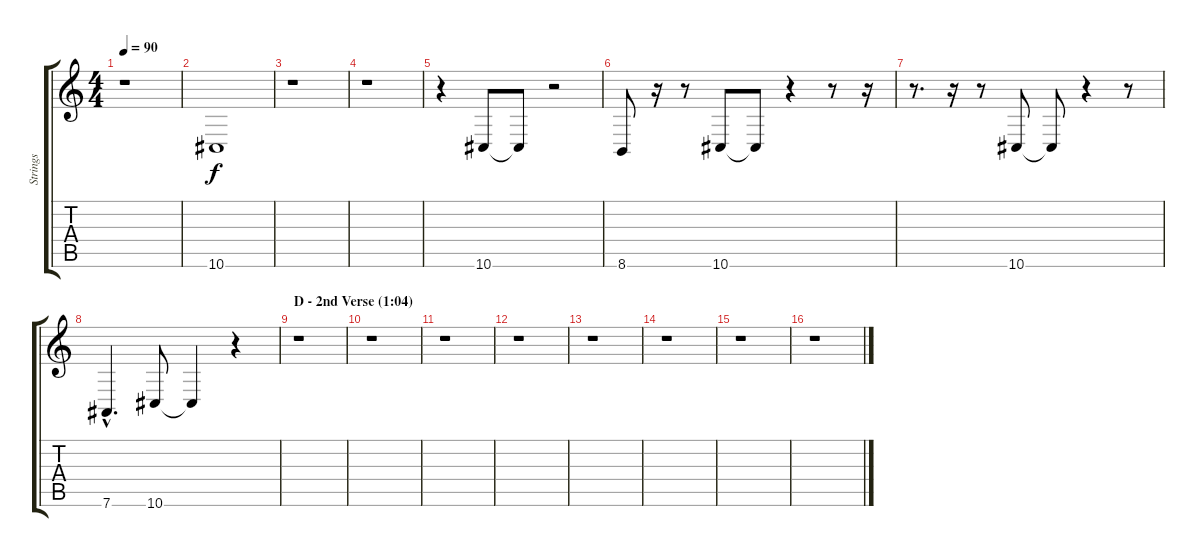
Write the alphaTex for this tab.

\track ("Strings" "Strings") {instrument synthstrings2}
\staff {score tabs}
\tuning (Eb4 Bb3 Gb3 Db3 Ab2 Eb2) {hide}
\ts (4 4)
\tempo 90
\clef g2
\ks c
r.1{dy f} |
10.6.1 |
r.1 |
r.1 |
r.4 10.6.8 10.6{t}.8 r.2 |
8.6.8 r.16 r.8 10.6.8 10.6{t}.8 r.4 r.8 r.16 |
r.8{d} r.16 r.8 10.6.8 10.6{t}.8 r.4 r.8 |
7.6{hac}.4{d} 10.6.8 10.6{t}.4 r.4 |
\section ("" "D - 2nd Verse (1:04)")
r.1 |
r.1 |
r.1 |
r.1 |
r.1 |
r.1 |
r.1 |
r.1
